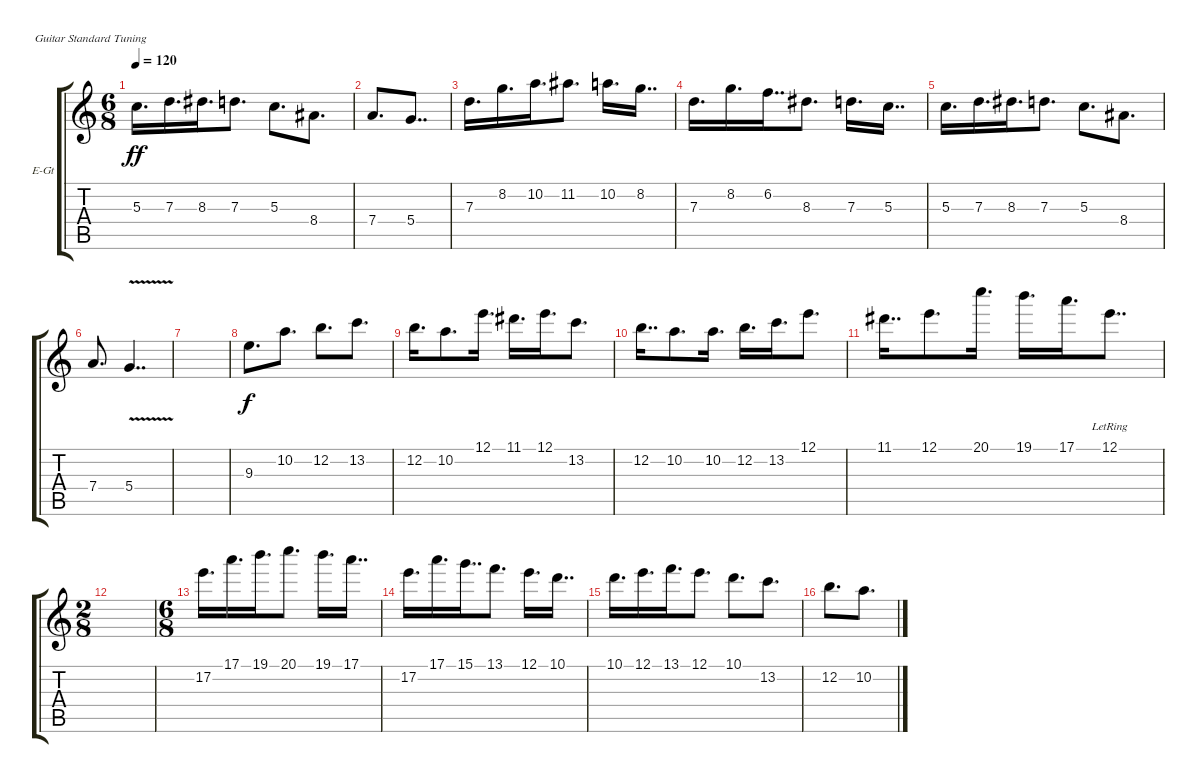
\defaultSystemsLayout 4
\bracketExtendMode groupsimilarinstruments
\firstSystemTrackNameOrientation horizontal
\otherSystemsTrackNameOrientation horizontal
\track ("Electric Guitar" "E-Gt") {instrument overdrivenguitar}
\staff {score tabs}
\tuning (E4 B3 G3 D3 A2 E2)
\ts (6 8)
\tempo 120
\clef g2
\ks c
5.3.16{d dy ff} 7.3.16{d} 8.3.16{d} 7.3.8{d} 5.3.8{d} 8.4.8{d} |
7.4.8{d} 5.4.8{dd} |
7.3.16{d} 8.2.16{d} 10.2.16{d} 11.2.8{d} 10.2.16{d} 8.2.16{dd} |
7.3.16{d} 8.2.16{d} 6.2.16{dd} 8.3.8{d} 7.3.16{d} 5.3.16{dd} |
5.3.16{d} 7.3.16{d} 8.3.16{d} 7.3.8{d} 5.3.8{d} 8.4.8{d} |
7.4.8{d} 5.4{v}.4{dd} |
|
9.3.8{d dy f} 10.2.8{d} 12.2.8{d} 13.2.8{d} |
12.2.16{d} 10.2.8{d} 12.1.16{d} 11.1.16{d} 12.1.16{d} 13.2.8{d} |
12.2.16{dd} 10.2.8{d} 10.2.16{d} 12.2.16{d} 13.2.16{d} 12.1.8{d} |
11.1.16{dd} 12.1.8{d} 20.1.16{d} 19.1.16{d} 17.1.16{d} 12.1{lr}.8{dd} |
\ts (2 8)
|
\ts (6 8)
17.2.16{d} 17.1.16{d} 19.1.16{d} 20.1.8{d} 19.1.16{d} 17.1.16{dd} |
17.2.16{d} 17.1.16{d} 15.1.16{dd} 13.1.8{d} 12.1.16{d} 10.1.16{dd} |
10.1.16{d} 12.1.16{d} 13.1.16{d} 12.1.8{d} 10.1.8{d} 13.2.8{d} |
12.2.8{d} 10.2.8{d}
